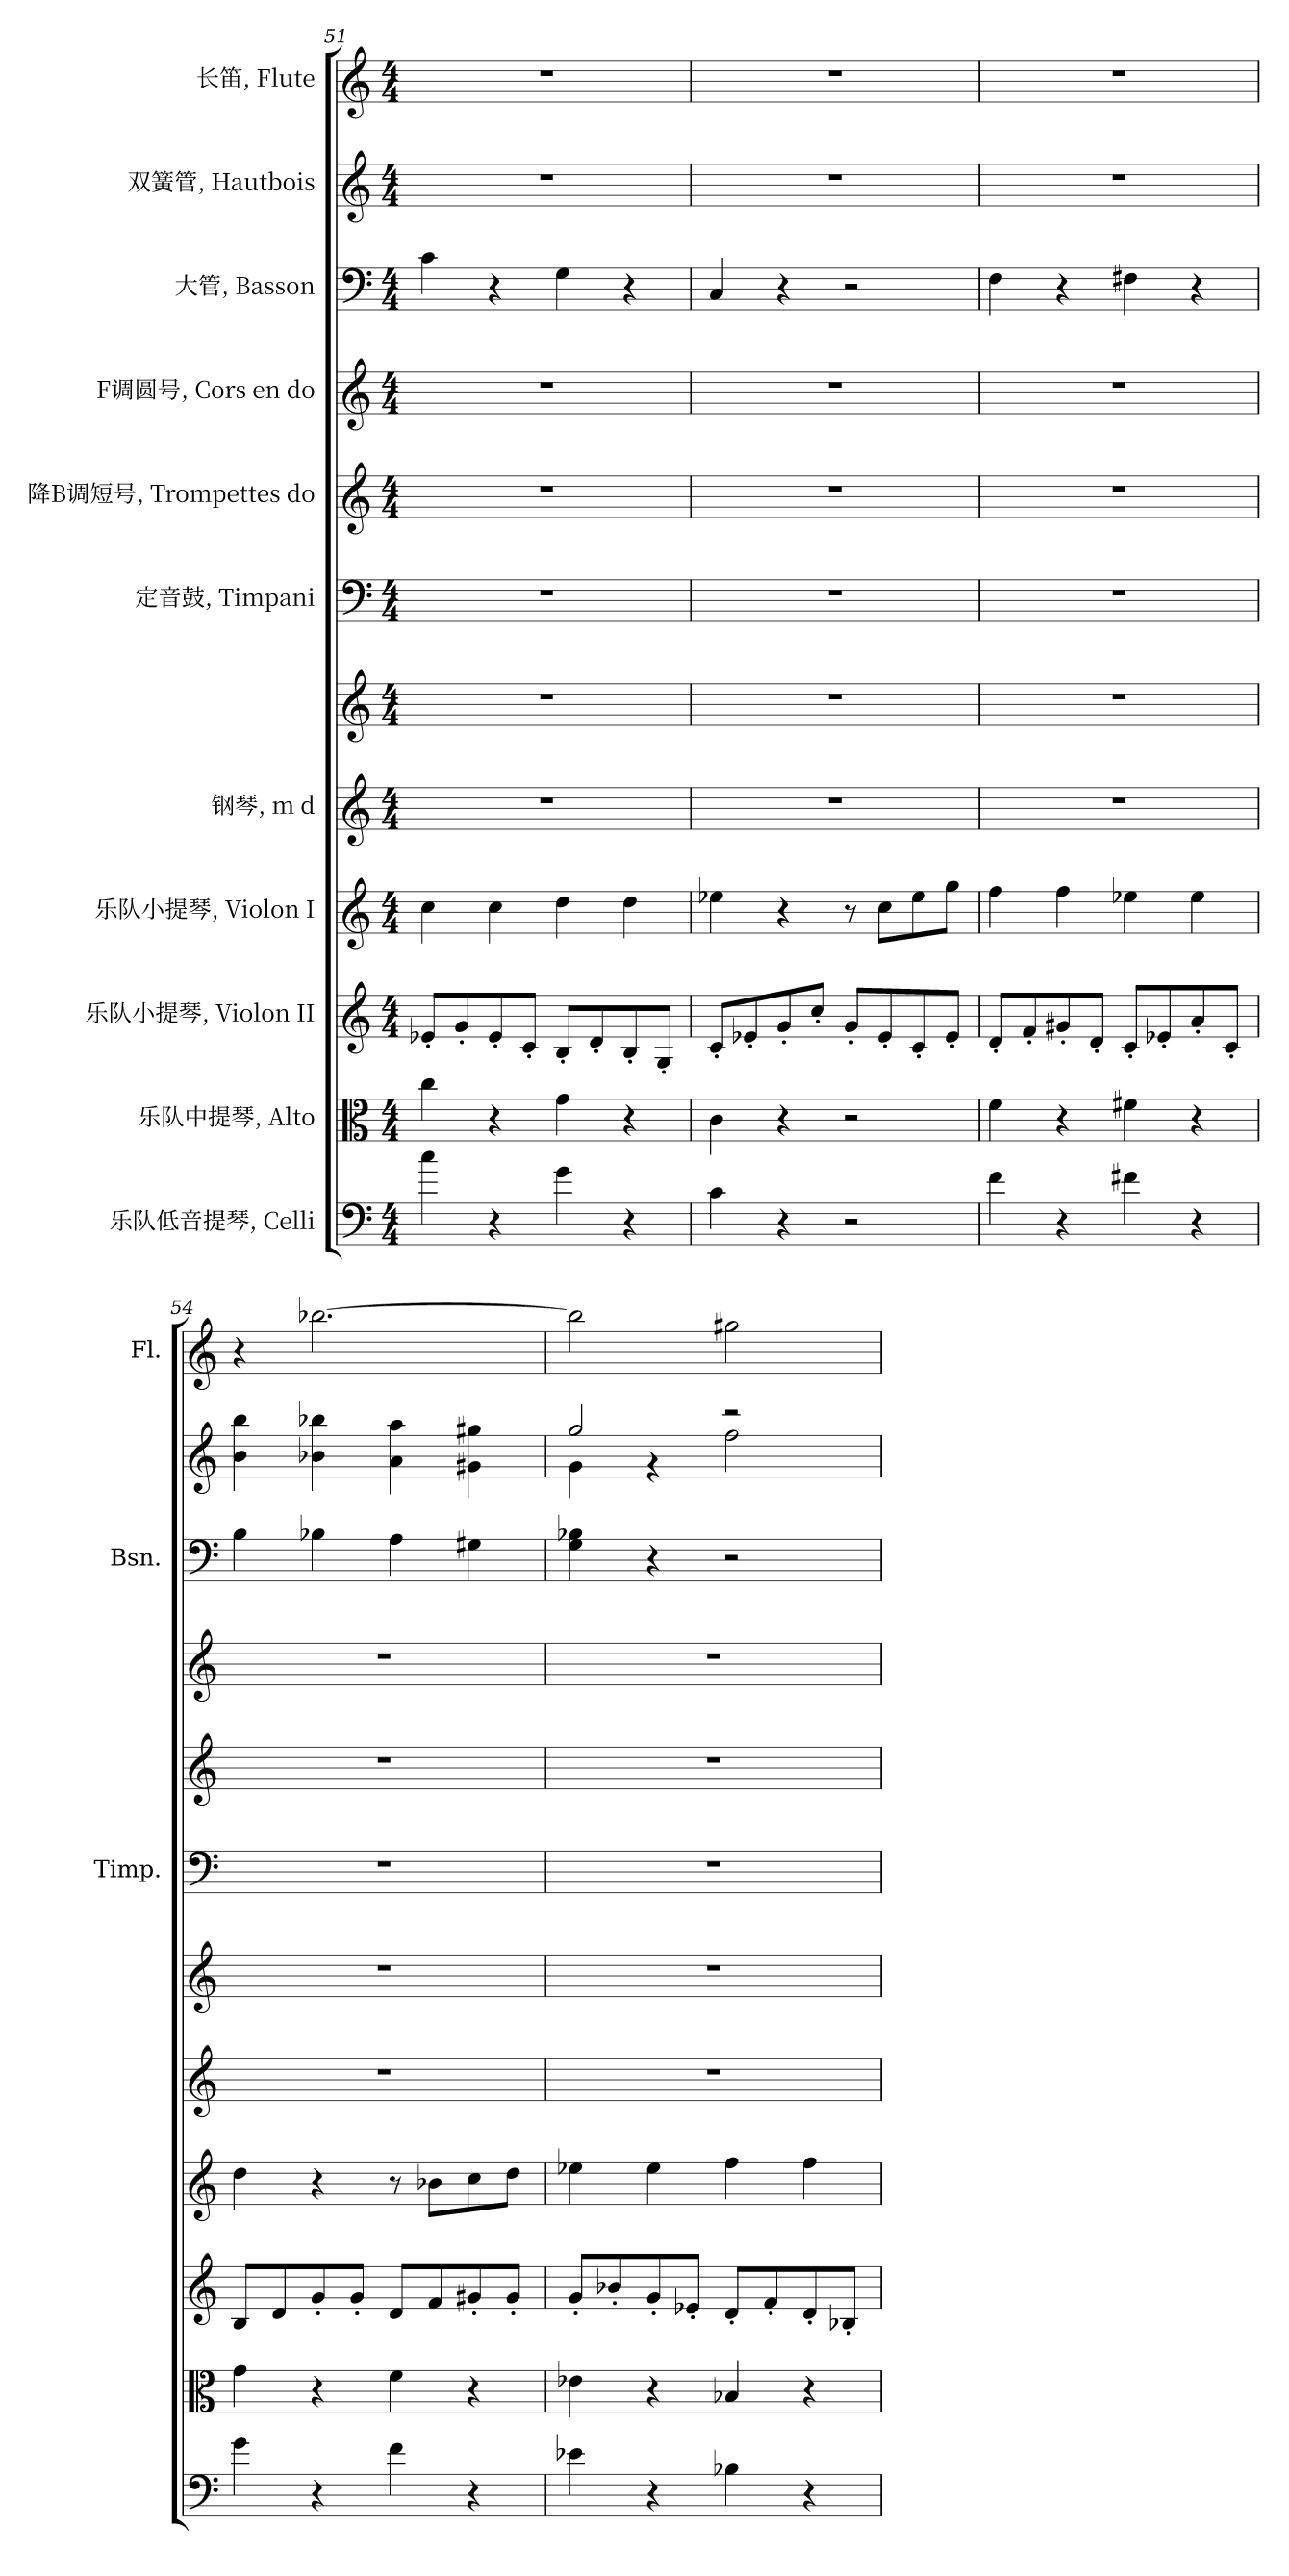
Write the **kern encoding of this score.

**kern	**kern	**kern	**kern	**kern	**kern	**kern	**kern	**kern	**kern	**kern	**kern
*part11	*part10	*part9	*part8	*part7	*part7	*part6	*part5	*part4	*part3	*part2	*part1
*staff12	*staff11	*staff10	*staff9	*staff8	*staff7	*staff6	*staff5	*staff4	*staff3	*staff2	*staff1
*I"乐队低音提琴, Celli	*I"乐队中提琴, Alto	*I"乐队小提琴, Violon II	*I"乐队小提琴, Violon I	*I"钢琴, m d	*	*I"定音鼓, Timpani	*I"降B调短号, Trompettes do	*I"F调圆号, Cors en do	*I"大管, Basson	*I"双簧管, Hautbois	*I"长笛, Flute
*	*	*	*	*	*	*I'Timp.	*	*	*I'Bsn.	*	*I'Fl.
!!LO:PB:g=z
*clefF4	*clefC3	*clefG2	*clefG2	*clefG2	*clefG2	*clefF4	*clefG2	*clefG2	*clefF4	*clefG2	*clefG2
*ITrd7c12	*	*	*	*	*	*	*ITrd1c2	*ITrd4c7	*	*	*
*k[]	*k[]	*k[]	*k[]	*k[]	*k[]	*k[]	*k[b-e-]	*k[b-]	*k[]	*k[]	*k[]
*M4/4	*M4/4	*M4/4	*M4/4	*M4/4	*M4/4	*M4/4	*M4/4	*M4/4	*M4/4	*M4/4	*M4/4
=51	=51	=51	=51	=51	=51	=51	=51	=51	=51	=51	=51
4c\	4cc\	8e-X'/L	4cc\	1r	1r	1r	1r	1r	4c\	1r	1r
.	.	8g'/	.	.	.	.	.	.	.	.	.
4r	4r	8e-'/	4cc\	.	.	.	.	.	4r	.	.
.	.	8c'/J	.	.	.	.	.	.	.	.	.
4G\	4g\	8B'/L	4dd\	.	.	.	.	.	4G\	.	.
.	.	8d'/	.	.	.	.	.	.	.	.	.
4r	4r	8B'/	4dd\	.	.	.	.	.	4r	.	.
.	.	8G'/J	.	.	.	.	.	.	.	.	.
=52	=52	=52	=52	=52	=52	=52	=52	=52	=52	=52	=52
4C\	4c\	8c'/L	4ee-X\	1r	1r	1r	1r	1r	4C/	1r	1r
.	.	8e-X'/	.	.	.	.	.	.	.	.	.
4r	4r	8g'/	4r	.	.	.	.	.	4r	.	.
.	.	8cc'/J	.	.	.	.	.	.	.	.	.
2r	2r	8g'/L	8r	.	.	.	.	.	2r	.	.
.	.	8e-'/	8cc\L	.	.	.	.	.	.	.	.
.	.	8c'/	8ee-\	.	.	.	.	.	.	.	.
.	.	8e-'/J	8gg\J	.	.	.	.	.	.	.	.
=53	=53	=53	=53	=53	=53	=53	=53	=53	=53	=53	=53
4F\	4f\	8d'/L	4ff\	1r	1r	1r	1r	1r	4F\	1r	1r
.	.	8f'/	.	.	.	.	.	.	.	.	.
4r	4r	8g#X'/	4ff\	.	.	.	.	.	4r	.	.
.	.	8d'/J	.	.	.	.	.	.	.	.	.
4F#X\	4f#X\	8c'/L	4ee-X\	.	.	.	.	.	4F#X\	.	.
.	.	8e-X'/	.	.	.	.	.	.	.	.	.
4r	4r	8a'/	4ee-\	.	.	.	.	.	4r	.	.
.	.	8c'/J	.	.	.	.	.	.	.	.	.
=54	=54	=54	=54	=54	=54	=54	=54	=54	=54	=54	=54
4G\	4g\	8B/L	4dd\	1r	1r	1r	1r	1r	4B\	4b\ 4bb\	4r
.	.	8d/	.	.	.	.	.	.	.	.	.
4r	4r	8g'/	4r	.	.	.	.	.	4B-X\	4b-X\ 4bb-X\	[2.bb-X\
.	.	8g'/J	.	.	.	.	.	.	.	.	.
4F\	4f\	8d/L	8r	.	.	.	.	.	4A\	4a\ 4aa\	.
.	.	8f/	8b-X\L	.	.	.	.	.	.	.	.
4r	4r	8g#X'/	8cc\	.	.	.	.	.	4G#X\	4g#X\ 4gg#X\	.
.	.	8g#'/J	8dd\J	.	.	.	.	.	.	.	.
!!LO:PB:g=z
=55	=55	=55	=55	=55	=55	=55	=55	=55	=55	=55	=55
*	*	*	*	*	*	*	*	*	*	*^	*
4E-X\	4e-X\	8g'/L	4ee-X\	1r	1r	1r	1r	1r	4G\ 4B-X\	2gg/	4g\	2bb-\]
.	.	8b-X'/	.	.	.	.	.	.	.	.	.	.
4r	4r	8g'/	4ee-\	.	.	.	.	.	4r	.	4r	.
.	.	8e-X'/J	.	.	.	.	.	.	.	.	.	.
4BB-X\	4B-X/	8d'/L	4ff\	.	.	.	.	.	2r	2r	2ff\	2gg#X\
.	.	8f'/	.	.	.	.	.	.	.	.	.	.
4r	4r	8d'/	4ff\	.	.	.	.	.	.	.	.	.
.	.	8B-X'/J	.	.	.	.	.	.	.	.	.	.
*	*	*	*	*	*	*	*	*	*	*v	*v	*
=	=	=	=	=	=	=	=	=	=	=	=
*-	*-	*-	*-	*-	*-	*-	*-	*-	*-	*-	*-
